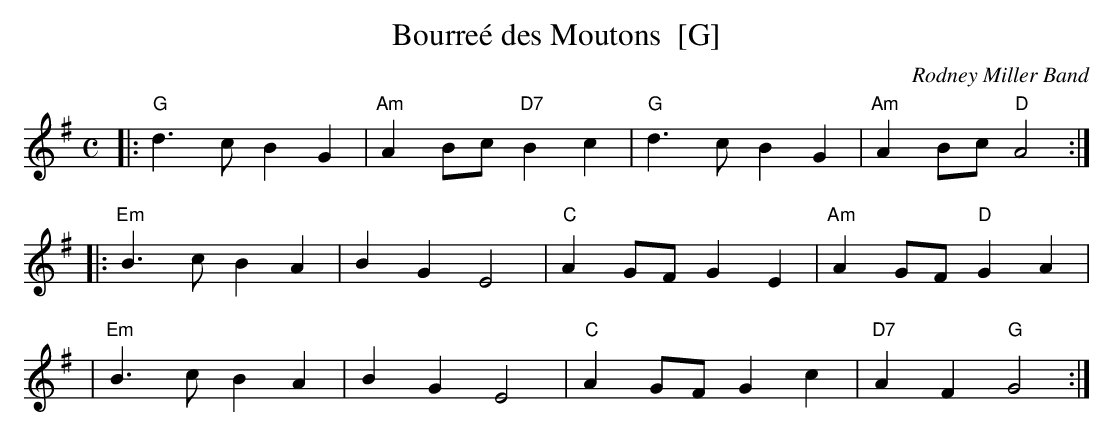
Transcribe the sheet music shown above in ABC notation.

X:1
T: Bourre\'e des Moutons  [G]
O: Rodney Miller Band
M: C
L: 1/4
K: G
|: "G"d>c BG | "Am"AB/c/ "D7"Bc | "G"d>c BG | "Am"AB/c/ "D"A2 :|
|: "Em"B>c BA | BG E2 | "C"AG/F/ GE | "Am"AG/F/ "D"GA |
|  "Em"B>c BA | BG E2 | "C"AG/F/ Gc | "D7"AF "G"G2 :|
